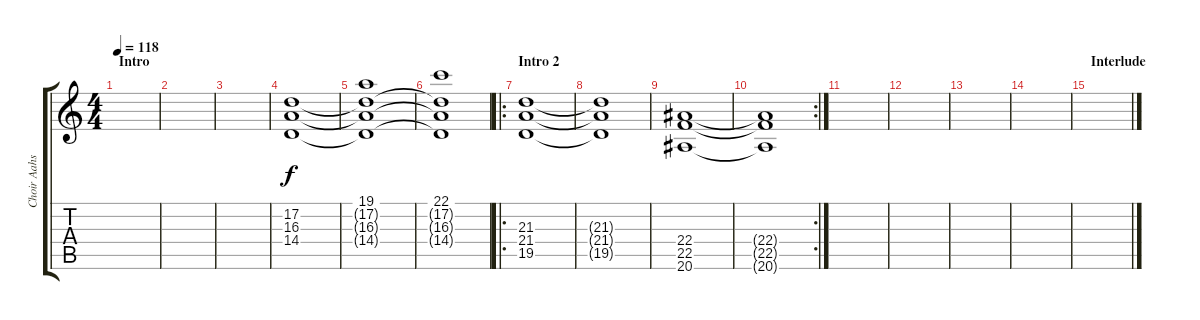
\track ("Choir Aahs" "Choir Aahs") {instrument choiraahs}
\staff {score tabs}
\tuning (D4 A3 F3 C3 G2 D2) {hide}
\ts (4 4)
\section ("" "Intro")
\tempo 118
\clef g2
\ks c
|
|
|
(17.2 16.3 14.4).1 |
(19.1 17.2{t} 16.3{t} 14.4{t}).1 |
(22.1 17.2{t} 16.3{t} 14.4{t}).1 |
\ro
\section ("" "Intro 2")
(21.3 21.4 19.5).1 |
(21.3{t} 21.4{t} 19.5{t}).1 |
(22.4 22.5 20.6).1 |
\rc 2
(22.4{t} 22.5{t} 20.6{t}).1 |
|
|
|
|
\section ("" "Interlude")
